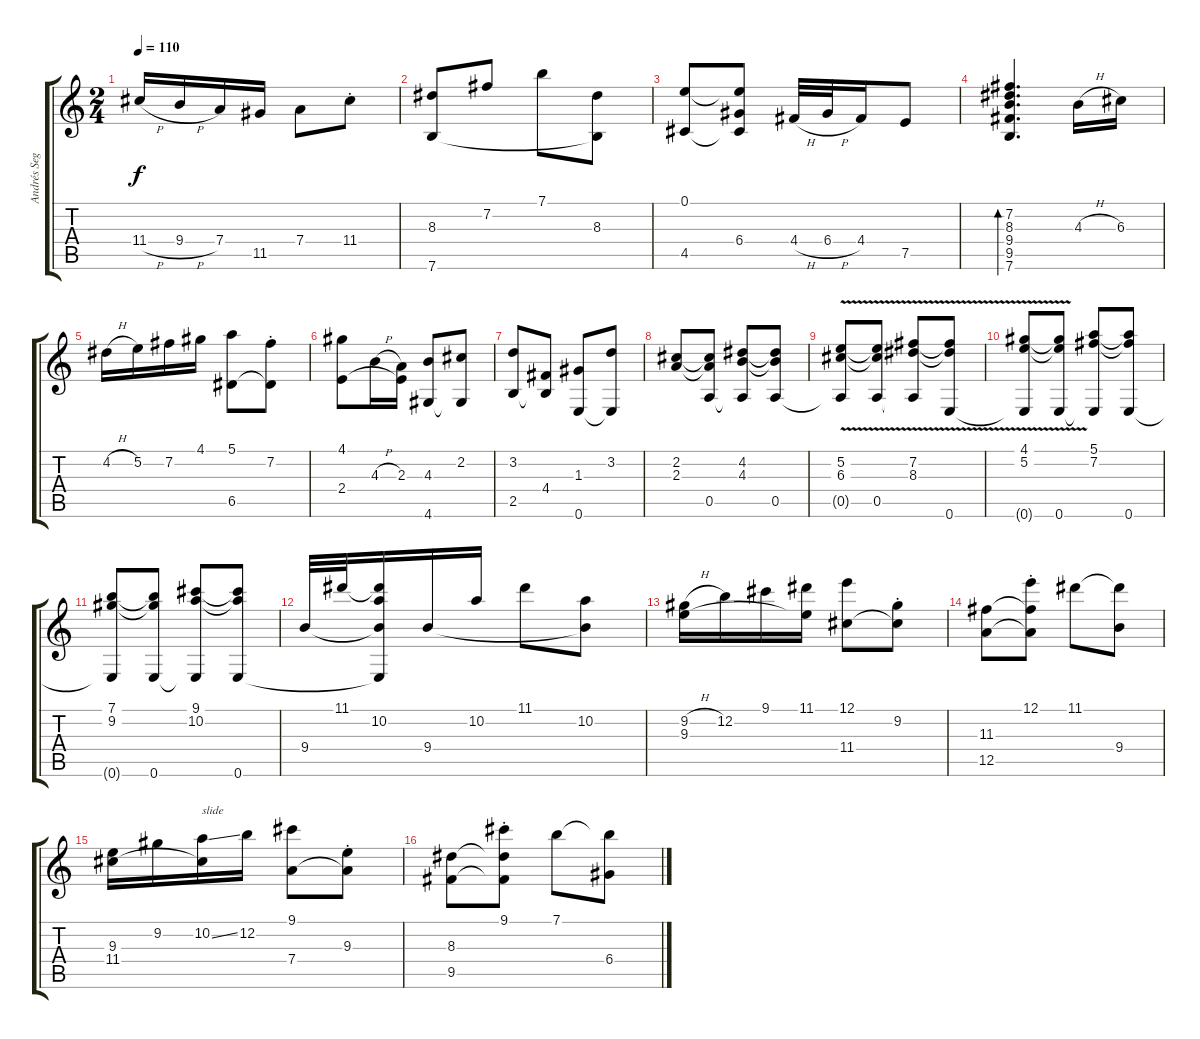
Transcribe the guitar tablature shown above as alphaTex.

\track ("Andrés Segovia" "Andrés Seg") {instrument acousticguitarnylon}
\staff {score tabs}
\tuning (E4 B3 G3 D3 A2 E2) {hide}
\ts (2 4)
\tempo 110
\clef g2
\ks c
11.4{h}.16{dy f} 9.4{h}.16 7.4.16 11.5.16 7.4.8 11.4{st}.8 |
(8.3 7.6).8 7.2.8 7.1.8 (8.3 7.6{t}).8 |
(0.1 4.5).8 (0.1{t} 6.4 4.5{t}).8 4.4{h}.32 6.4{h}.32 4.4.16 7.5.8 |
(7.2 8.3 9.4 9.5 7.6).4{d bd 120} 4.3{h}.16 6.3.16 |
4.2{h}.16 5.2.16 7.2.16 4.1.16 (5.1 6.5).8 (7.2{st} 6.5{t}).8 |
(4.1 2.4).8 4.3{h}.16 (2.3 2.4{t}).16 (4.3 4.6).8 (2.2 4.6{t}).8 |
(3.2 2.5).8 (4.4 2.5{t}).8 (1.3 0.6).8 (3.2 0.6{t}).8 |
(2.2 2.3).8 (2.2{t} 2.3{t} 0.5).8 (4.2 4.3 0.5{t}).8 (4.2{t} 4.3{t} 0.5).8 |
(5.2{v} 6.3{v} 0.5{t}).8 (5.2{t} 6.3{t} 0.5).8 (7.2{v} 8.3{v} 0.5{t}).8 (7.2{t} 8.3{t} 0.6).8 |
(4.1{v} 5.2{v} 0.6{t}).8 (4.1{t} 5.2{t} 0.6).8 (5.1 7.2 0.6{t}).8 (5.1{t} 7.2{t} 0.6).8 |
(7.1 9.2 0.6{t}).8 (7.1{t} 9.2{t} 0.6).8 (9.1 10.2 0.6{t}).8 (9.1{t} 10.2{t} 0.6).8 |
9.4.32 11.1.32 (11.1{t} 10.2 9.4{t} 0.6{t}).16 9.4.16 10.2.16 11.1.8 (10.2 9.4{t}).8 |
(9.2{h} 9.3).16 12.2.16 9.1.16 (11.1 9.3{t}).16 (12.1 11.4).8 (9.2{st} 11.4{t}).8 |
(11.3 12.5).8 (12.1{st} 11.3{t} 12.5{t}).8 11.1.8 (11.1{t} 9.4).8 |
(9.3 11.4).16 9.2.16 (10.2{ss} 11.4{t}).16{txt "slide"} 12.2.16 (9.1 7.4).8 (9.3{st} 7.4{t}).8 |
(8.3 9.5).8 (9.1{st} 8.3{t} 9.5{t}).8 7.1.8 (7.1{t} 6.4).8
